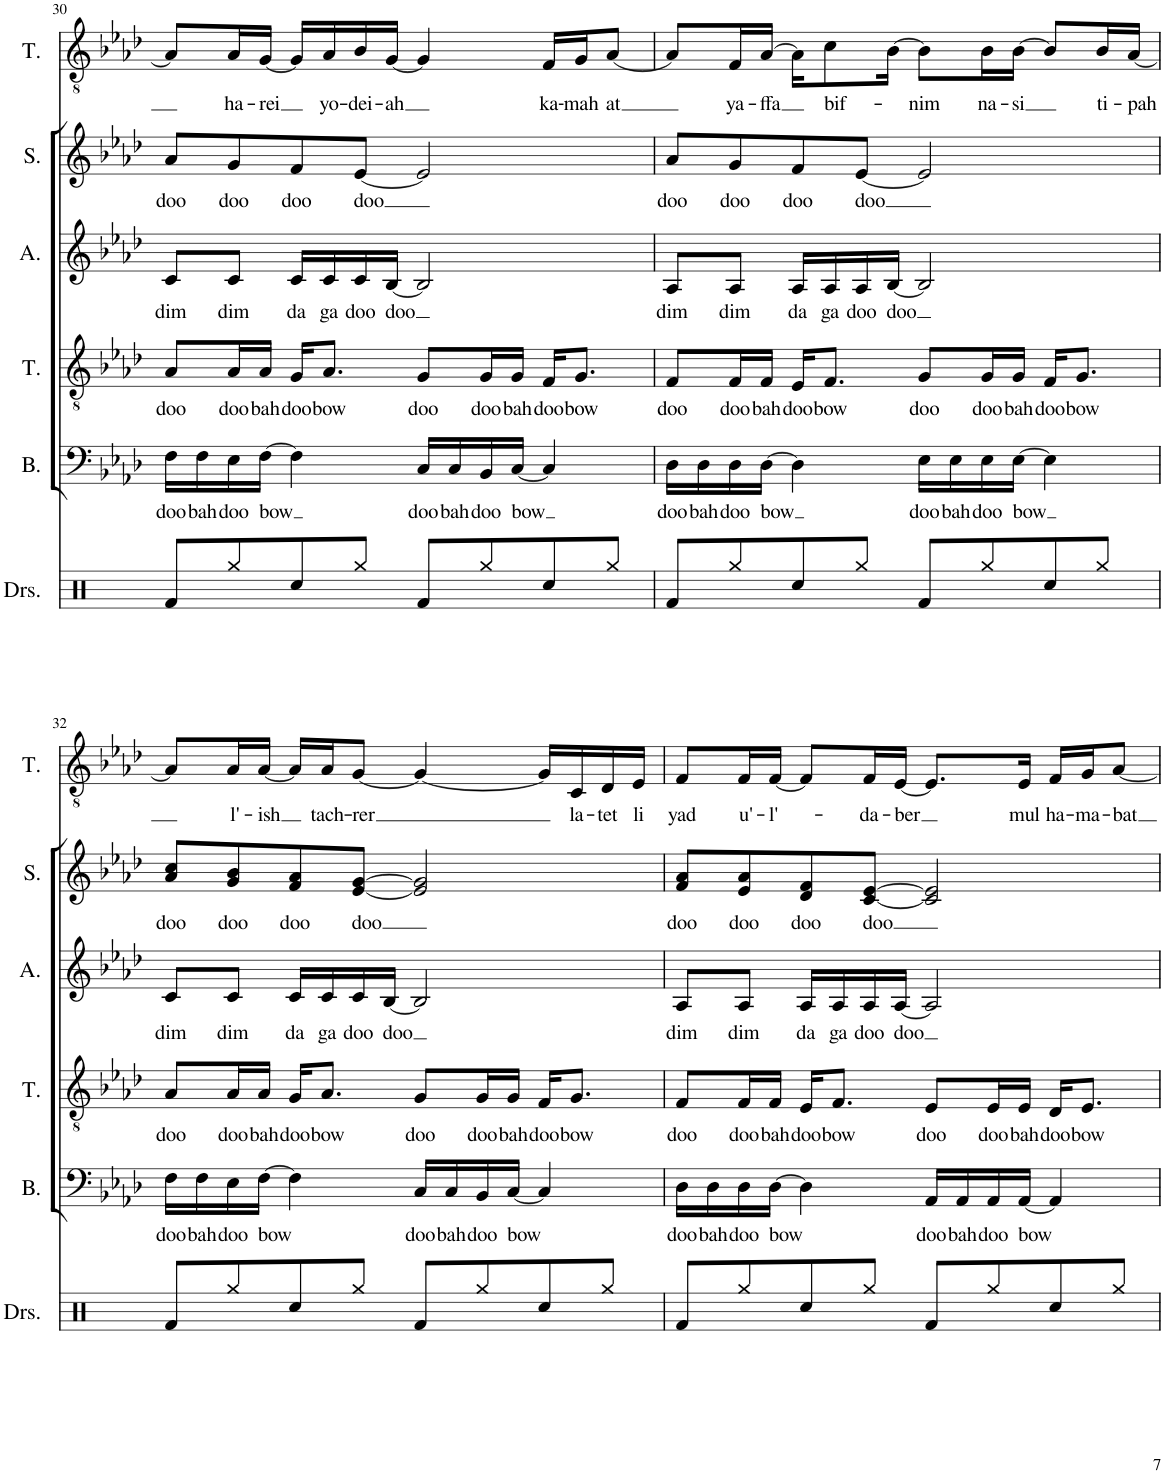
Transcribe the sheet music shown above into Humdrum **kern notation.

**kern	**kern	**text	**kern	**text	**kern	**text	**kern	**text	**kern	**text
*part6	*part5	*part5	*part4	*part4	*part3	*part3	*part2	*part2	*part1	*part1
*staff6	*staff5	*staff5	*staff4	*staff4	*staff3	*staff3	*staff2	*staff2	*staff1	*staff1
*I"Drumset	*I"Bass	*	*I"Tenor	*	*I"Alto	*	*I"Soprano	*	*I"Tenor	*
*I'Drs.	*I'B.	*	*I'T.	*	*I'A.	*	*I'S.	*	*I'T.	*
!!LO:PB:g=z
*clefX	*clefF4	*	*clefGv2	*	*clefG2	*	*clefG2	*	*clefGv2	*
*k[]	*k[b-e-a-d-]	*	*k[b-e-a-d-]	*	*k[b-e-a-d-]	*	*k[b-e-a-d-]	*	*k[b-e-a-d-]	*
*M4/4	*M4/4	*	*M4/4	*	*M4/4	*	*M4/4	*	*M4/4	*
=30	=30	=30	=30	=30	=30	=30	=30	=30	=30	=30
!	!	!LO:LY:b	!	!LO:LY:b	!	!LO:LY:b	!	!LO:LY:b	!	!
8Rf/L	16F\LL	doo	8A-/L	doo	8c/L	dim	8a-/L	doo	8A-/L]	.
!	!	!LO:LY:b	!	!	!	!	!	!	!	!
.	16F\	bah	.	.	.	.	.	.	.	.
!	!	!LO:LY:b	!	!LO:LY:b	!	!LO:LY:b	!	!LO:LY:b	!	!LO:LY:b
8Rgg/	16E-\	doo	16A-/L	doo	8c/J	dim	8g/	doo	16A-/L	ha-
!	!	!LO:LY:b	!	!LO:LY:b	!	!	!	!	!	!LO:LY:b
.	[16F\JJ	bow	16A-/JJ	bah	.	.	.	.	[16G/JJ	-rei
!	!	!	!	!LO:LY:b	!	!LO:LY:b	!	!LO:LY:b	!	!
8Rcc/	4F\]	.	16G/KL	doo	16c/LL	da	8f/	doo	16G/LL]	.
!	!	!	!	!LO:LY:b	!	!LO:LY:b	!	!	!	!LO:LY:b
.	.	.	8.A-/J	bow	16c/	ga	.	.	16A-/	yo-
!	!	!	!	!	!	!LO:LY:b	!	!LO:LY:b	!	!LO:LY:b
8Rgg/J	.	.	.	.	16c/	doo	[8e-/J	doo	16B-/	-dei-
!	!	!	!	!	!	!LO:LY:b	!	!	!	!LO:LY:b
.	.	.	.	.	[16B-/JJ	doo	.	.	[16G/JJ	-ah
!	!	!LO:LY:b	!	!LO:LY:b	!	!	!	!	!	!
8Rf/L	16C/LL	doo	8G/L	doo	2B-/]	.	2e-/]	.	4G/]	.
!	!	!LO:LY:b	!	!	!	!	!	!	!	!
.	16C/	bah	.	.	.	.	.	.	.	.
!	!	!LO:LY:b	!	!LO:LY:b	!	!	!	!	!	!
8Rgg/	16BB-/	doo	16G/L	doo	.	.	.	.	.	.
!	!	!LO:LY:b	!	!LO:LY:b	!	!	!	!	!	!
.	[16C/JJ	bow	16G/JJ	bah	.	.	.	.	.	.
!	!	!	!	!LO:LY:b	!	!	!	!	!	!LO:LY:b
8Rcc/	4C/]	.	16F/KL	doo	.	.	.	.	16F/LL	ka-
!	!	!	!	!LO:LY:b	!	!	!	!	!	!LO:LY:b
.	.	.	8.G/J	bow	.	.	.	.	16G/J	-mah
!	!	!	!	!	!	!	!	!	!	!LO:LY:b
8Rgg/J	.	.	.	.	.	.	.	.	[8A-/J	at
=31	=31	=31	=31	=31	=31	=31	=31	=31	=31	=31
!	!	!LO:LY:b	!	!LO:LY:b	!	!LO:LY:b	!	!LO:LY:b	!	!
8Rf/L	16D-\LL	doo	8F/L	doo	8A-/L	dim	8a-/L	doo	8A-/L]	.
!	!	!LO:LY:b	!	!	!	!	!	!	!	!
.	16D-\	bah	.	.	.	.	.	.	.	.
!	!	!LO:LY:b	!	!LO:LY:b	!	!LO:LY:b	!	!LO:LY:b	!	!LO:LY:b
8Rgg/	16D-\	doo	16F/L	doo	8A-/J	dim	8g/	doo	16F/L	ya-
!	!	!LO:LY:b	!	!LO:LY:b	!	!	!	!	!	!LO:LY:b
.	[16D-\JJ	bow	16F/JJ	bah	.	.	.	.	[16A-/JJ	-ffa
!	!	!	!	!LO:LY:b	!	!LO:LY:b	!	!LO:LY:b	!	!
8Rcc/	4D-\]	.	16E-/KL	doo	16A-/LL	da	8f/	doo	16A-\KL]	.
!	!	!	!	!LO:LY:b	!	!LO:LY:b	!	!	!	!LO:LY:b
.	.	.	8.F/J	bow	16A-/	ga	.	.	8c\	bif-
!	!	!	!	!	!	!LO:LY:b	!	!LO:LY:b	!	!
8Rgg/J	.	.	.	.	16A-/	doo	[8e-/J	doo	.	.
!	!	!	!	!	!	!LO:LY:b	!	!	!	!
.	.	.	.	.	[16B-/JJ	doo	.	.	[16B-\Jk	.
!	!	!LO:LY:b	!	!LO:LY:b	!	!	!	!	!	!LO:LY:b
8Rf/L	16E-\LL	doo	8G/L	doo	2B-/]	.	2e-/]	.	8B-\L]	nim
!	!	!LO:LY:b	!	!	!	!	!	!	!	!
.	16E-\	bah	.	.	.	.	.	.	.	.
!	!	!LO:LY:b	!	!LO:LY:b	!	!	!	!	!	!LO:LY:b
8Rgg/	16E-\	doo	16G/L	doo	.	.	.	.	16B-\L	na-
!	!	!LO:LY:b	!	!LO:LY:b	!	!	!	!	!	!LO:LY:b
.	[16E-\JJ	bow	16G/JJ	bah	.	.	.	.	[16B-\JJ	-si
!	!	!	!	!LO:LY:b	!	!	!	!	!	!
8Rcc/	4E-\]	.	16F/KL	doo	.	.	.	.	8B-/L]	.
!	!	!	!	!LO:LY:b	!	!	!	!	!	!
.	.	.	8.G/J	bow	.	.	.	.	.	.
!	!	!	!	!	!	!	!	!	!	!LO:LY:b
8Rgg/J	.	.	.	.	.	.	.	.	16B-/L	ti-
!	!	!	!	!	!	!	!	!	!	!LO:LY:b
.	.	.	.	.	.	.	.	.	[16A-/JJ	-pah
!!LO:LB:g=z
=32	=32	=32	=32	=32	=32	=32	=32	=32	=32	=32
!	!	!LO:LY:b	!	!LO:LY:b	!	!LO:LY:b	!	!LO:LY:b	!	!
8Rf/L	16F\LL	doo	8A-/L	doo	8c/L	dim	8a-/ 8cc/L	doo	8A-/L]	.
!	!	!LO:LY:b	!	!	!	!	!	!	!	!
.	16F\	bah	.	.	.	.	.	.	.	.
!	!	!LO:LY:b	!	!LO:LY:b	!	!LO:LY:b	!	!LO:LY:b	!	!LO:LY:b
8Rgg/	16E-\	doo	16A-/L	doo	8c/J	dim	8g/ 8b-/	doo	16A-/L	l'-
!	!	!LO:LY:b	!	!LO:LY:b	!	!	!	!	!	!LO:LY:b
.	[16F\JJ	bow	16A-/JJ	bah	.	.	.	.	[16A-/JJ	-ish
!	!	!	!	!LO:LY:b	!	!LO:LY:b	!	!LO:LY:b	!	!
8Rcc/	4F\]	.	16G/KL	doo	16c/LL	da	8f/ 8a-/	doo	16A-/LL]	.
!	!	!	!	!LO:LY:b	!	!LO:LY:b	!	!	!	!LO:LY:b
.	.	.	8.A-/J	bow	16c/	ga	.	.	16A-/J	tach-
!	!	!	!	!	!	!LO:LY:b	!	!LO:LY:b	!	!LO:LY:b
8Rgg/J	.	.	.	.	16c/	doo	[8e-/ [8g/J	doo	[8G/J	-rer
!	!	!	!	!	!	!LO:LY:b	!	!	!	!
.	.	.	.	.	[16B-/JJ	doo	.	.	.	.
!	!	!LO:LY:b	!	!LO:LY:b	!	!	!	!	!	!
8Rf/L	16C/LL	doo	8G/L	doo	2B-/]	.	2e-/] 2g/]	.	4G/_	.
!	!	!LO:LY:b	!	!	!	!	!	!	!	!
.	16C/	bah	.	.	.	.	.	.	.	.
!	!	!LO:LY:b	!	!LO:LY:b	!	!	!	!	!	!
8Rgg/	16BB-/	doo	16G/L	doo	.	.	.	.	.	.
!	!	!LO:LY:b	!	!LO:LY:b	!	!	!	!	!	!
.	[16C/JJ	bow	16G/JJ	bah	.	.	.	.	.	.
!	!	!	!	!LO:LY:b	!	!	!	!	!	!
8Rcc/	4C/]	.	16F/KL	doo	.	.	.	.	16G/LL]	.
!	!	!	!	!LO:LY:b	!	!	!	!	!	!LO:LY:b
.	.	.	8.G/J	bow	.	.	.	.	16C/	la-
!	!	!	!	!	!	!	!	!	!	!LO:LY:b
8Rgg/J	.	.	.	.	.	.	.	.	16D-/	-tet
!	!	!	!	!	!	!	!	!	!	!LO:LY:b
.	.	.	.	.	.	.	.	.	16E-/JJ	li
=33	=33	=33	=33	=33	=33	=33	=33	=33	=33	=33
!	!	!LO:LY:b	!	!LO:LY:b	!	!LO:LY:b	!	!LO:LY:b	!	!LO:LY:b
8Rf/L	16D-\LL	doo	8F/L	doo	8A-/L	dim	8f/ 8a-/L	doo	8F/L	yad
!	!	!LO:LY:b	!	!	!	!	!	!	!	!
.	16D-\	bah	.	.	.	.	.	.	.	.
!	!	!LO:LY:b	!	!LO:LY:b	!	!LO:LY:b	!	!LO:LY:b	!	!LO:LY:b
8Rgg/	16D-\	doo	16F/L	doo	8A-/J	dim	8e-/ 8a-/	doo	16F/L	u'-
!	!	!LO:LY:b	!	!LO:LY:b	!	!	!	!	!	!LO:LY:b
.	[16D-\JJ	bow	16F/JJ	bah	.	.	.	.	[16F/JJ	-l'-
!	!	!	!	!LO:LY:b	!	!LO:LY:b	!	!LO:LY:b	!	!
8Rcc/	4D-\]	.	16E-/KL	doo	16A-/LL	da	8d-/ 8f/	doo	8F/L]	.
!	!	!	!	!LO:LY:b	!	!LO:LY:b	!	!	!	!
.	.	.	8.F/J	bow	16A-/	ga	.	.	.	.
!	!	!	!	!	!	!LO:LY:b	!	!LO:LY:b	!	!LO:LY:b
8Rgg/J	.	.	.	.	16A-/	doo	[8c/ [8e-/J	doo	16F/L	-da-
!	!	!	!	!	!	!LO:LY:b	!	!	!	!LO:LY:b
.	.	.	.	.	[16A-/JJ	doo	.	.	[16E-/JJ	-ber
!	!	!LO:LY:b	!	!LO:LY:b	!	!	!	!	!	!
8Rf/L	16AA-/LL	doo	8E-/L	doo	2A-/]	.	2c/] 2e-/]	.	8.E-/L]	.
!	!	!LO:LY:b	!	!	!	!	!	!	!	!
.	16AA-/	bah	.	.	.	.	.	.	.	.
!	!	!LO:LY:b	!	!LO:LY:b	!	!	!	!	!	!
8Rgg/	16AA-/	doo	16E-/L	doo	.	.	.	.	.	.
!	!	!LO:LY:b	!	!LO:LY:b	!	!	!	!	!	!LO:LY:b
.	[16AA-/JJ	bow	16E-/JJ	bah	.	.	.	.	16E-/Jk	mul
!	!	!	!	!LO:LY:b	!	!	!	!	!	!LO:LY:b
8Rcc/	4AA-/]	.	16D-/KL	doo	.	.	.	.	16F/LL	ha-
!	!	!	!	!LO:LY:b	!	!	!	!	!	!LO:LY:b
.	.	.	8.E-/J	bow	.	.	.	.	16G/J	-ma-
!	!	!	!	!	!	!	!	!	!	!LO:LY:b
8Rgg/J	.	.	.	.	.	.	.	.	[8A-/J	-bat
=	=	=	=	=	=	=	=	=	=	=
*-	*-	*-	*-	*-	*-	*-	*-	*-	*-	*-
